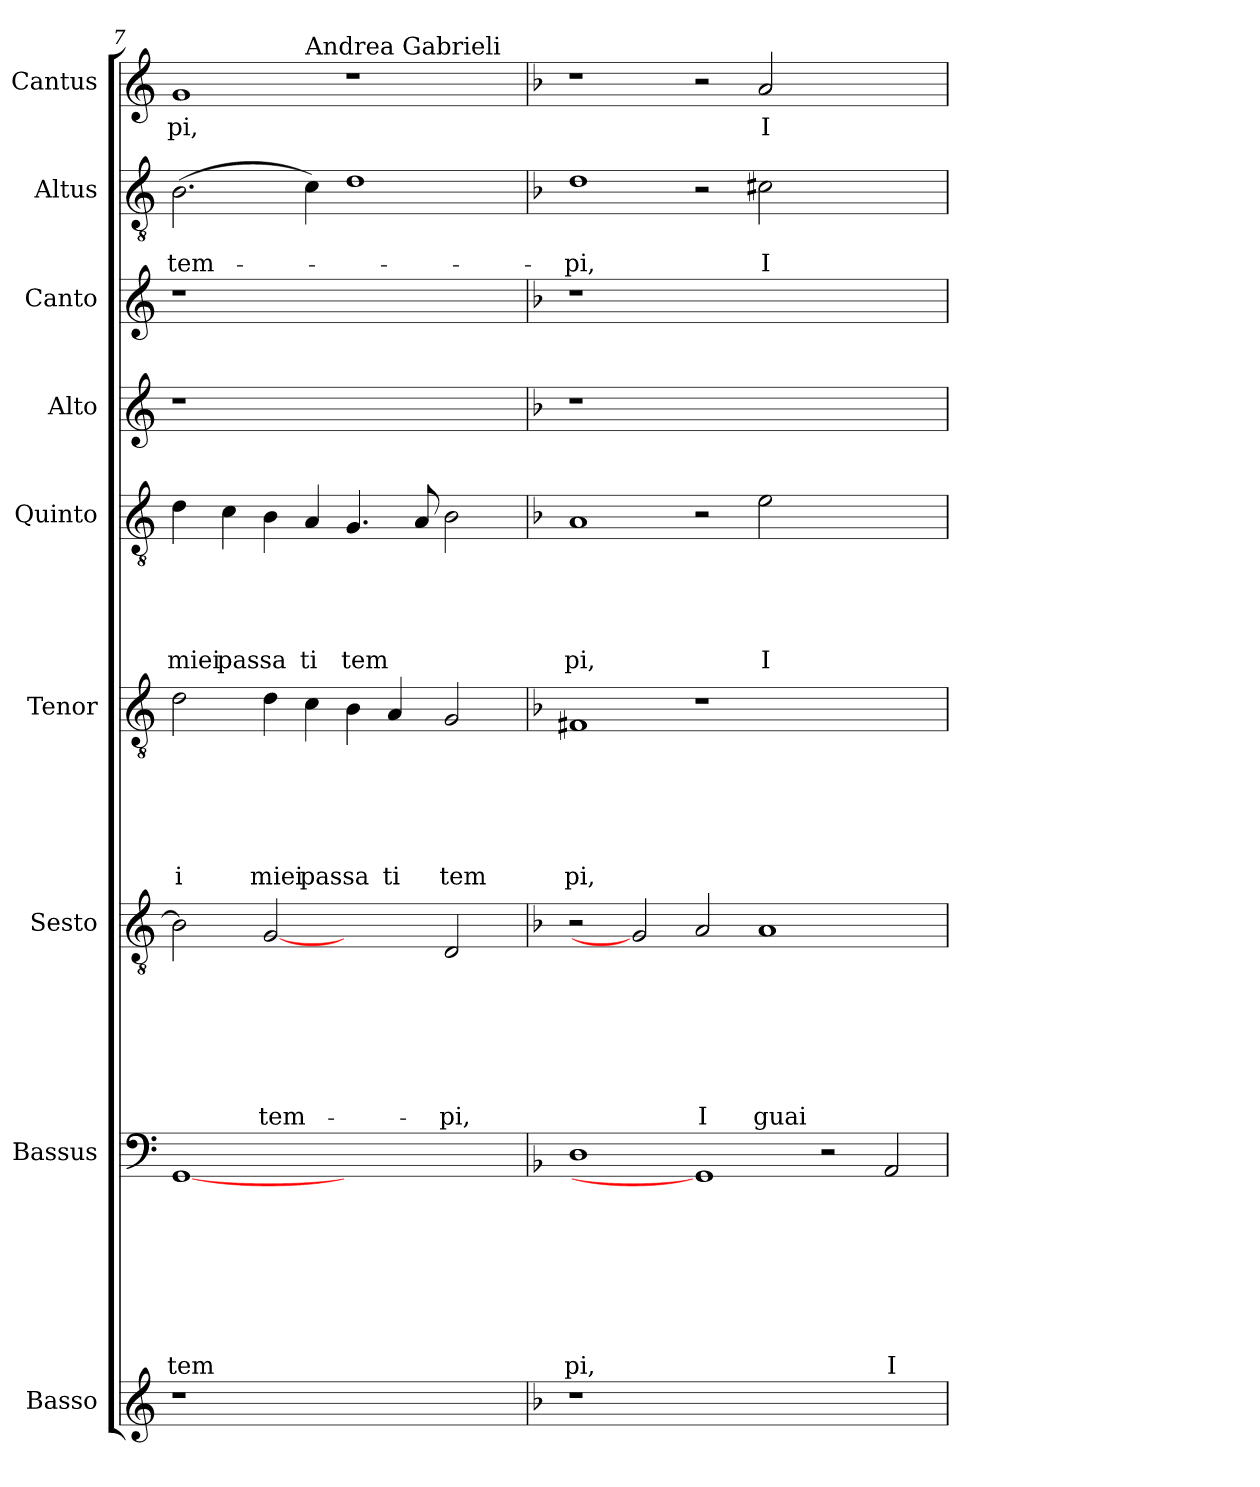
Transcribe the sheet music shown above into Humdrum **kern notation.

**kern	**kern	**text	**text	**text	**text	**text	**text	**text	**text	**kern	**text	**text	**text	**text	**text	**text	**text	**kern	**text	**text	**text	**text	**text	**text	**kern	**text	**text	**text	**text	**text	**kern	**kern	**kern	**text	**text	**kern	**text
*part9	*part8	*part8	*part8	*part8	*part8	*part8	*part8	*part8	*part8	*part7	*part7	*part7	*part7	*part7	*part7	*part7	*part7	*part6	*part6	*part6	*part6	*part6	*part6	*part6	*part5	*part5	*part5	*part5	*part5	*part5	*part4	*part3	*part2	*part2	*part2	*part1	*part1
*staff9	*staff8	*staff8	*staff8	*staff8	*staff8	*staff8	*staff8	*staff8	*staff8	*staff7	*staff7	*staff7	*staff7	*staff7	*staff7	*staff7	*staff7	*staff6	*staff6	*staff6	*staff6	*staff6	*staff6	*staff6	*staff5	*staff5	*staff5	*staff5	*staff5	*staff5	*staff4	*staff3	*staff2	*staff2	*staff2	*staff1	*staff1
*I"Basso	*I"Bassus	*	*	*	*	*	*	*	*	*I"Sesto	*	*	*	*	*	*	*	*I"Tenor	*	*	*	*	*	*	*I"Quinto	*	*	*	*	*	*I"Alto	*I"Canto	*I"Altus	*	*	*I"Cantus	*
*	*	*	*	*	*	*	*	*	*	*I'Sesto	*	*	*	*	*	*	*	*I'Tenor	*	*	*	*	*	*	*I'Quinto	*	*	*	*	*	*I'Alto	*I'Canto	*I'Altus	*	*	*I'Cantus	*
*clefG2	*clefF4	*	*	*	*	*	*	*	*	*clefGv2	*	*	*	*	*	*	*	*clefGv2	*	*	*	*	*	*	*clefGv2	*	*	*	*	*	*clefG2	*clefG2	*clefGv2	*	*	*clefG2	*
*k[]	*k[]	*	*	*	*	*	*	*	*	*k[]	*	*	*	*	*	*	*	*k[]	*	*	*	*	*	*	*k[]	*	*	*	*	*	*k[]	*k[]	*k[]	*	*	*k[]	*
*C:	*C:	*	*	*	*	*	*	*	*	*C:	*	*	*	*	*	*	*	*C:	*	*	*	*	*	*	*C:	*	*	*	*	*	*C:	*C:	*C:	*	*	*C:	*
=7	=7	=7	=7	=7	=7	=7	=7	=7	=7	=7	=7	=7	=7	=7	=7	=7	=7	=7	=7	=7	=7	=7	=7	=7	=7	=7	=7	=7	=7	=7	=7	=7	=7	=7	=7	=7	=7
!	!	!	!	!	!	!	!	!	!	!	!	!	!	!	!	!	!	!	!	!	!	!	!	!	!	!	!	!	!	!	!	!	!	!	!	!LO:TX:a:t=edited by Andreas Stenberg	!
!	!	!	!	!	!	!	!	!	!LO:LY:b	!	!	!	!	!	!	!	!	!	!	!	!	!	!	!LO:LY:b	!	!	!	!	!	!LO:LY:b	!	!	!	!	!LO:LY:b	!	!LO:LY:b
*	*	*	*	*	*	*	*	*	*	*	*	*	*	*	*	*	*	*	*	*	*	*	*	*	*	*	*	*	*	*	*	*	*	*	*	*^	*
1r	[1GG	.	.	.	.	.	.	.	tem	2B\]	.	.	.	.	.	.	.	2d\	.	.	.	.	.	i	4d\	.	.	.	.	miei	1r	1r	(>2.B\	.	tem-	1g	2.ryy	-pi,
!	!	!	!	!	!	!	!	!	!	!	!	!	!	!	!	!	!	!	!	!	!	!	!	!	!	!	!	!	!	!LO:LY:b	!	!	!	!	!	!	!	!
.	.	.	.	.	.	.	.	.	.	.	.	.	.	.	.	.	.	.	.	.	.	.	.	.	4c\	.	.	.	.	passa	.	.	.	.	.	.	.	.
!	!	!	!	!	!	!	!	!	!	!	!	!	!	!	!	!	!LO:LY:b	!	!	!	!	!	!	!LO:LY:b	!	!	!	!	!	!	!	!	!	!	!	!	!	!
.	.	.	.	.	.	.	.	.	.	[2G	.	.	.	.	.	.	tem-	4d\	.	.	.	.	.	miei	4B\	.	.	.	.	.	.	.	.	.	.	.	.	.
!	!	!	!	!	!	!	!	!	!	!	!	!	!	!	!	!	!	!	!	!	!	!	!	!	!	!	!	!	!	!	!	!	!	!	!	!	!LO:TX:a:t=Andrea Gabrieli	!
!	!	!	!	!	!	!	!	!	!	!	!	!	!	!	!	!	!	!	!	!	!	!	!	!LO:LY:b	!	!	!	!	!	!LO:LY:b	!	!	!	!	!	!	!	!
.	.	.	.	.	.	.	.	.	.	.	.	.	.	.	.	.	.	4c\	.	.	.	.	.	passa	4A/	.	.	.	.	ti	.	.	4c\)	.	.	.	1ryy	.
!	!	!	!	!	!	!	!	!	!	!	!	!	!	!	!	!	!	!	!	!	!	!	!	!	!	!	!	!	!	!LO:LY:b	!	!	!	!	!	!	!	!
1ryy	1ryy	.	.	.	.	.	.	.	.	2ryy	.	.	.	.	.	.	.	4B\	.	.	.	.	.	.	4.G/	.	.	.	.	tem	1ryy	1ryy	1d	.	.	1r	.	.
!	!	!	!	!	!	!	!	!	!	!	!	!	!	!	!	!	!	!	!	!	!	!	!	!LO:LY:b	!	!	!	!	!	!	!	!	!	!	!	!	!	!
.	.	.	.	.	.	.	.	.	.	.	.	.	.	.	.	.	.	4A/	.	.	.	.	.	ti	.	.	.	.	.	.	.	.	.	.	.	.	.	.
.	.	.	.	.	.	.	.	.	.	.	.	.	.	.	.	.	.	.	.	.	.	.	.	.	8A/	.	.	.	.	.	.	.	.	.	.	.	.	.
!	!	!	!	!	!	!	!	!	!	!	!	!	!	!	!	!	!LO:LY:b	!	!	!	!	!	!	!LO:LY:b	!	!	!	!	!	!	!	!	!	!	!	!	!	!
.	.	.	.	.	.	.	.	.	.	2D/	.	.	.	.	.	.	-pi,	2G/	.	.	.	.	.	tem	2B\	.	.	.	.	.	.	.	.	.	.	.	.	.
.	.	.	.	.	.	.	.	.	.	.	.	.	.	.	.	.	.	.	.	.	.	.	.	.	.	.	.	.	.	.	.	.	.	.	.	.	4ryy	.
*	*	*	*	*	*	*	*	*	*	*	*	*	*	*	*	*	*	*	*	*	*	*	*	*	*	*	*	*	*	*	*	*	*	*	*	*v	*v	*
!!LO:LB:g=z
=8	=8	=8	=8	=8	=8	=8	=8	=8	=8	=8	=8	=8	=8	=8	=8	=8	=8	=8	=8	=8	=8	=8	=8	=8	=8	=8	=8	=8	=8	=8	=8	=8	=8	=8	=8	=8	=8
*k[b-]	*k[b-]	*	*	*	*	*	*	*	*	*k[b-]	*	*	*	*	*	*	*	*k[b-]	*	*	*	*	*	*	*k[b-]	*	*	*	*	*	*k[b-]	*k[b-]	*k[b-]	*	*	*k[b-]	*
*F:	*F:	*	*	*	*	*	*	*	*	*F:	*	*	*	*	*	*	*	*F:	*	*	*	*	*	*	*F:	*	*	*	*	*	*F:	*F:	*F:	*	*	*F:	*
*	*	*	*	*	*	*	*	*	*	*	*	*	*	*	*	*	*	*	*	*	*	*	*	*	*	*	*	*	*	*	*	*	*	*	*	*^	*
!	!	!	!	!	!	!	!	!	!LO:LY:b	!	!	!	!	!	!	!	!	!	!	!	!	!	!	!LO:LY:b	!	!	!	!	!	!LO:LY:b	!	!	!	!	!LO:LY:b	!	!	!
*	*	*	*	*	*	*	*	*	*	*	*	*	*	*	*	*	*	*	*	*	*	*	*	*	*	*	*	*	*	*	*	*	*	*	*	*v	*v	*
1r	1D	.	.	.	.	.	.	.	pi,	2r	.	.	.	.	.	.	.	1F#X	.	.	.	.	.	pi,	1A	.	.	.	.	pi,	1r	1r	1d	.	-pi,	1r	.
.	.	.	.	.	.	.	.	.	.	2G]	.	.	.	.	.	.	.	.	.	.	.	.	.	.	.	.	.	.	.	.	.	.	.	.	.	.	.
!	!	!	!	!	!	!	!	!	!	!	!	!	!	!	!	!	!LO:LY:b	!	!	!	!	!	!	!	!	!	!	!	!	!	!	!	!	!	!	!	!
0ryy	1GG]	.	.	.	.	.	.	.	.	2A/	.	.	.	.	.	.	I	1r	.	.	.	.	.	.	2r	.	.	.	.	.	0ryy	0ryy	2r	.	.	2r	.
!	!	!	!	!	!	!	!	!	!	!	!	!	!	!	!	!	!LO:LY:b	!	!	!	!	!	!	!	!	!	!	!	!	!LO:LY:b	!	!	!	!	!LO:LY:b	!	!LO:LY:b
.	.	.	.	.	.	.	.	.	.	1A	.	.	.	.	.	.	guai	.	.	.	.	.	.	.	2e\	.	.	.	.	I	.	.	2c#X\	.	I	2a/	I
.	2r	.	.	.	.	.	.	.	.	.	.	.	.	.	.	.	.	1ryy	.	.	.	.	.	.	1ryy	.	.	.	.	.	.	.	1ryy	.	.	1ryy	.
!	!	!	!	!	!	!	!	!	!LO:LY:b	!	!	!	!	!	!	!	!	!	!	!	!	!	!	!	!	!	!	!	!	!	!	!	!	!	!	!	!
.	2AA/	.	.	.	.	.	.	.	I	2ryy	.	.	.	.	.	.	.	.	.	.	.	.	.	.	.	.	.	.	.	.	.	.	.	.	.	.	.
=	=	=	=	=	=	=	=	=	=	=	=	=	=	=	=	=	=	=	=	=	=	=	=	=	=	=	=	=	=	=	=	=	=	=	=	=	=
*-	*-	*-	*-	*-	*-	*-	*-	*-	*-	*-	*-	*-	*-	*-	*-	*-	*-	*-	*-	*-	*-	*-	*-	*-	*-	*-	*-	*-	*-	*-	*-	*-	*-	*-	*-	*-	*-
